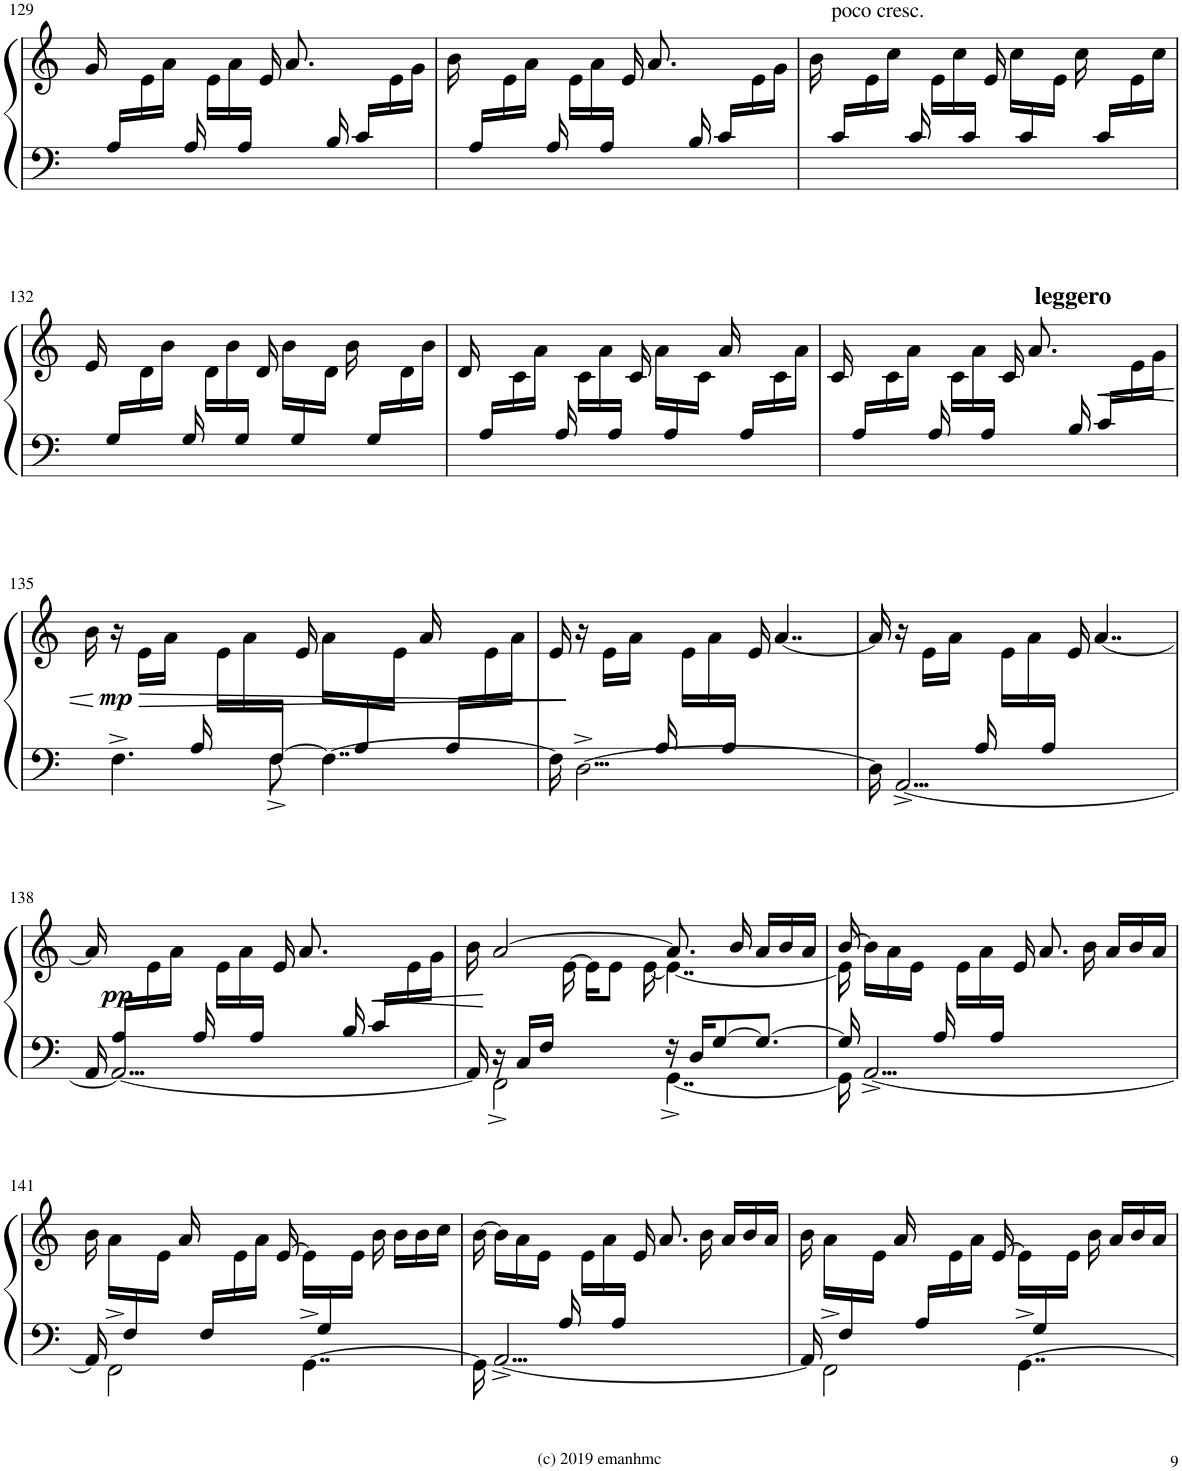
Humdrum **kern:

**kern	**kern	**dynam
*part1	*part1	*part1
*staff2	*staff1	*staff1/2
*I"Piano	*	*
*I'Pno.	*	*
!!LO:PB:g=z
*clefF4	*clefG2	*
*k[]	*k[]	*
*M4/4	*M4/4	*
*met(c)	*met(c)	*
=129	=129	=129
*^	*	*
16ryy	16ryy	16g/	.
16A/LL	8.ryy	16ryy	.
8ryy	.	16e\	.
.	.	16a\JJ	.
16A/	4ryy	16ryy	.
8ryy	.	16e\LL	.
.	.	16a\	.
16A/JJ	.	16ryy	.
4ryy	2ryy	16e/	.
.	.	8.a/	.
16B/	.	8ryy	.
16c/LL	.	.	.
8ryy	.	16e\	.
.	.	16g\JJ	.
=130	=130	=130	=130
16ryy	16ryy	16b\	.
16A/LL	8.ryy	16ryy	.
8ryy	.	16e\	.
.	.	16a\JJ	.
16A/	4ryy	16ryy	.
8ryy	.	16e\LL	.
.	.	16a\	.
16A/JJ	.	16ryy	.
4ryy	2ryy	16e/	.
.	.	8.a/	.
16B/	.	8ryy	.
16c/LL	.	.	.
8ryy	.	16e\	.
.	.	16g\JJ	.
=131	=131	=131	=131
16ryy	16ryy	16b\	.
!	!	!LO:TX:a:t=poco cresc.	!
16c/LL	8.ryy	16ryy	.
8ryy	.	16e\	.
.	.	16cc\JJ	.
16c/	4ryy	16ryy	.
8ryy	.	16e\LL	.
.	.	16cc\	.
16c/JJ	.	16ryy	.
8ryy	2ryy	16e/	.
.	.	16cc\LL	.
16c/	.	16ryy	.
8ryy	.	16e\JJ	.
.	.	16cc\	.
16c/LL	.	16ryy	.
8ryy	.	16e\	.
.	.	16cc\JJ	.
!!LO:LB:g=z
=132	=132	=132	=132
16ryy	16ryy	16e/	.
16G/LL	8.ryy	16ryy	.
8ryy	.	16d\	.
.	.	16b\JJ	.
16G/	4ryy	16ryy	.
8ryy	.	16d\LL	.
.	.	16b\	.
16G/JJ	.	16ryy	.
8ryy	2ryy	16d/	.
.	.	16b\LL	.
16G/	.	16ryy	.
8ryy	.	16d\JJ	.
.	.	16b\	.
16G/LL	.	16ryy	.
8ryy	.	16d\	.
.	.	16b\JJ	.
=133	=133	=133	=133
16ryy	16ryy	16d/	.
16A/LL	8.ryy	16ryy	.
8ryy	.	16c\	.
.	.	16a\JJ	.
16A/	4ryy	16ryy	.
8ryy	.	16c\LL	.
.	.	16a\	.
16A/JJ	.	16ryy	.
8ryy	2ryy	16c/	.
.	.	16a\LL	.
16A/	.	16ryy	.
8ryy	.	16c\JJ	.
.	.	16a/	.
16A/LL	.	16ryy	.
8ryy	.	16c\	.
.	.	16a\JJ	.
=134	=134	=134	=134
16ryy	16ryy	16c/	.
16A/LL	8.ryy	16ryy	.
8ryy	.	16c\	.
.	.	16a\JJ	.
16A/	4ryy	16ryy	.
8ryy	.	16c\LL	.
.	.	16a\	.
16A/JJ	.	16ryy	.
4ryy	2ryy	16c/	.
!	!	!LO:TX:a:B:t=leggero	!
.	.	8.a/	.
16B/	.	8ryy	.
!	!	!	!LO:HP:b=2
16c/LL	.	.	<
8ryy	.	16e\	.
.	.	16g\JJ	.
!!LO:LB:g=z
=135	=135	=135	=135
4ryy	16ryy	16b\	.
!	!	!	!LO:HP:n=1:b
!	!	!	!LO:DY:n=1:b
.	4.F^\	16r	[ > mp
.	.	16e\LL	.
.	.	16a\JJ	.
16A/	.	16ryy	.
8ryy	.	16e\LL	.
.	.	16a\	.
[16F^/JJ	8F\	16ryy	.
8ryy	.	16e/	.
.	4..F\_	16a\LL	.
16A/	.	16ryy	.
8ryy	.	16e\JJ	.
.	.	16a/	.
16A/LL	.	16ryy	.
8ryy	.	16e\	.
.	.	16a\JJ	.
=136	=136	=136	=136
4ryy	16F\]	16e/	.
.	[2...D^\	16r	]
.	.	16e\LL	.
.	.	16a\JJ	.
16A/	.	16ryy	.
8ryy	.	16e\LL	.
.	.	16a\	.
16A/JJ	.	16ryy	.
2ryy	.	16e/	.
.	.	[4..a/	.
=137	=137	=137	=137
4ryy	16D\]	16a/]	.
.	[2...AA^/	16r	.
.	.	16e\LL	.
.	.	16a\JJ	.
16A/	.	16ryy	.
8ryy	.	16e\LL	.
.	.	16a\	.
16A/JJ	.	16ryy	.
2ryy	.	16e/	.
.	.	[4..a/	.
!!LO:LB:g=z
=138	=138	=138	=138
16ryy	16AA/	16a/]	.
!	!	!	!LO:DY:b
16A/LL	2...AA/_	16ryy	pp
8ryy	.	16e\	.
.	.	16a\JJ	.
16A/	.	16ryy	.
8ryy	.	16e\LL	.
.	.	16a\	.
16A/JJ	.	16ryy	.
4ryy	.	16e/	.
.	.	8.a/	.
16B/	.	8ryy	.
!	!	!	!LO:HP:b=2
16c/LL	.	.	<
8ryy	.	16e\	.
.	.	16g\JJ	.
=139	=139	=139	=139
*	*^	*^	*
*	*	*	*	*^	*
16ryy	16AA/]	16ryy	16b\	16ryy	4ryy	.
*	*v	*v	*	*	*	*
2FF^\	16r	[2a/	16ryy@	.	[
.	16C/LL	.	16ryy@	.	.
.	16F/JJ	.	16ryy@	.	.
.	16ryy	.	16ryy@	[16e\	.
*v	*v	*	*	*	*
.	.	16ryy@	16e\KL]	.
.	.	8ryy@	8e\J	.
.	.	16ryy@	[16e\	.
*^	*	*	*	*
*	*^	*	*	*	*
4..ryy	16r	[4..GG^\	8.a/]	4..e\_	4..ryy	.
.	16D/KL	.	.	.	.	.
.	[8G/	.	.	.	.	.
.	.	.	16b/	.	.	.
.	8.G/J_	.	16a/LL	.	.	.
.	.	.	16b/	.	.	.
.	.	.	16a/JJ	.	.	.
*	*	*	*	*v	*v	*
=140	=140	=140	=140	=140	=140
4ryy	16G/]	16GG\]	[16b/	16e\]	.
.	[2...AA^/	2...ryy	16b\LL]	2...ryy	.
.	.	.	16a\	.	.
.	.	.	16e\JJ	.	.
16A/	.	.	16ryy	.	.
8ryy	.	.	16e\LL	.	.
.	.	.	16a\	.	.
16A/JJ	.	.	16ryy	.	.
2ryy	.	.	16e/	.	.
.	.	.	8.a/	.	.
.	.	.	16b\	.	.
.	.	.	16a/LL	.	.
.	.	.	16b/	.	.
.	.	.	16a/JJ	.	.
*	*v	*v	*	*	*
*	*	*v	*v	*
!!LO:LB:g=z
=141	=141	=141	=141
8ryy	16AA/]	16b\	.
.	2FF^\	16a\LL	.
16F/	.	16ryy	.
8ryy	.	16e\JJ	.
.	.	16a/	.
16F/LL	.	16ryy	.
4ryy	.	16e\	.
.	.	16a\JJ	.
.	.	[16e/	.
.	[4..GG^\	16e\LL]	.
16G/	.	16ryy	.
4ryy	.	16e\JJ	.
.	.	16b\	.
.	.	16b\LL	.
.	.	16b\	.
16ryy	.	16cc\JJ	.
=142	=142	=142	=142
4ryy	16GG\]	[16b\	.
.	[2...AA^/	16b\LL]	.
.	.	16a\	.
.	.	16e\JJ	.
16A/	.	16ryy	.
8ryy	.	16e\LL	.
.	.	16a\	.
16A/JJ	.	16ryy	.
2ryy	.	16e/	.
.	.	8.a/	.
.	.	16b\	.
.	.	16a/LL	.
.	.	16b/	.
.	.	16a/JJ	.
=143	=143	=143	=143
8ryy	16AA/]	16b\	.
.	2FF^\	16a\LL	.
16F/	.	16ryy	.
8ryy	.	16e\JJ	.
.	.	16a/	.
16A/LL	.	16ryy	.
4ryy	.	16e\	.
.	.	16a\JJ	.
.	.	[16e/	.
.	[4..GG^\	16e\LL]	.
16G/	.	16ryy	.
4ryy	.	16e\JJ	.
.	.	16b\	.
.	.	16a/LL	.
.	.	16b/	.
16ryy	.	16a/JJ	.
*v	*v	*	*
=	=	=
*-	*-	*-
